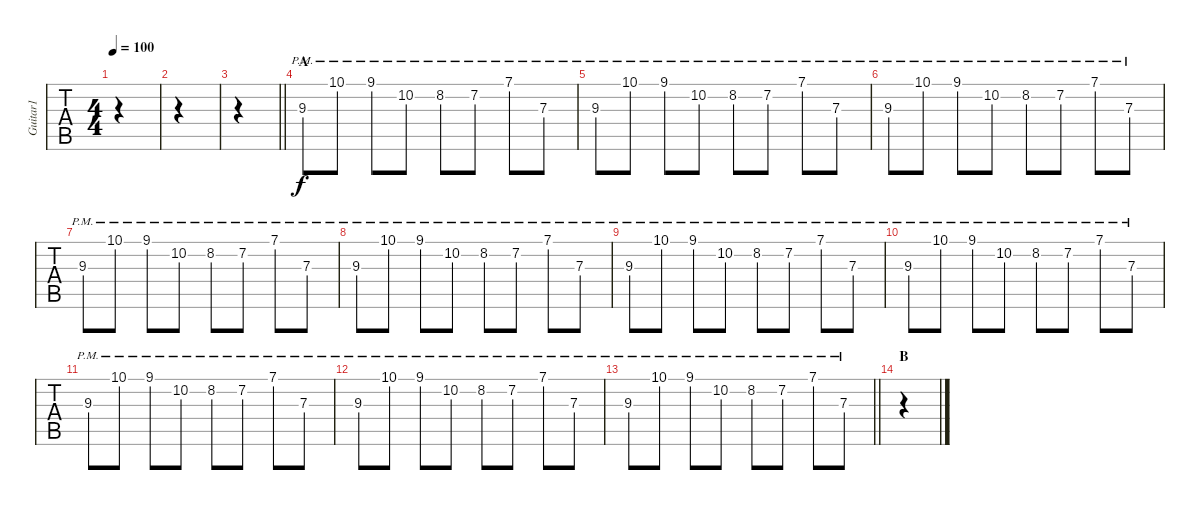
\track ("Guitar1" "Guitar1") {instrument overdrivenguitar}
\staff {tabs}
\tuning (E4 B3 G3 D3 A2 D2) {hide}
\ts (4 4)
\tempo 100
\clef g2
\ks bminor
|
|
\barLineRight lightlight
|
\section ("" "A")
9.3{pm}.8 10.1{pm}.8 9.1{pm}.8 10.2{pm}.8 8.2{pm}.8 7.2{pm}.8 7.1{pm}.8 7.3{pm}.8 |
9.3{pm}.8 10.1{pm}.8 9.1{pm}.8 10.2{pm}.8 8.2{pm}.8 7.2{pm}.8 7.1{pm}.8 7.3{pm}.8 |
9.3{pm}.8 10.1{pm}.8 9.1{pm}.8 10.2{pm}.8 8.2{pm}.8 7.2{pm}.8 7.1{pm}.8 7.3{pm}.8 |
9.3{pm}.8 10.1{pm}.8 9.1{pm}.8 10.2{pm}.8 8.2{pm}.8 7.2{pm}.8 7.1{pm}.8 7.3{pm}.8 |
9.3{pm}.8 10.1{pm}.8 9.1{pm}.8 10.2{pm}.8 8.2{pm}.8 7.2{pm}.8 7.1{pm}.8 7.3{pm}.8 |
9.3{pm}.8 10.1{pm}.8 9.1{pm}.8 10.2{pm}.8 8.2{pm}.8 7.2{pm}.8 7.1{pm}.8 7.3{pm}.8 |
9.3{pm}.8 10.1{pm}.8 9.1{pm}.8 10.2{pm}.8 8.2{pm}.8 7.2{pm}.8 7.1{pm}.8 7.3{pm}.8 |
9.3{pm}.8 10.1{pm}.8 9.1{pm}.8 10.2{pm}.8 8.2{pm}.8 7.2{pm}.8 7.1{pm}.8 7.3{pm}.8 |
9.3{pm}.8 10.1{pm}.8 9.1{pm}.8 10.2{pm}.8 8.2{pm}.8 7.2{pm}.8 7.1{pm}.8 7.3{pm}.8 |
\barLineRight lightlight
9.3{pm}.8 10.1{pm}.8 9.1{pm}.8 10.2{pm}.8 8.2{pm}.8 7.2{pm}.8 7.1{pm}.8 7.3{pm}.8 |
\section ("" "B")
